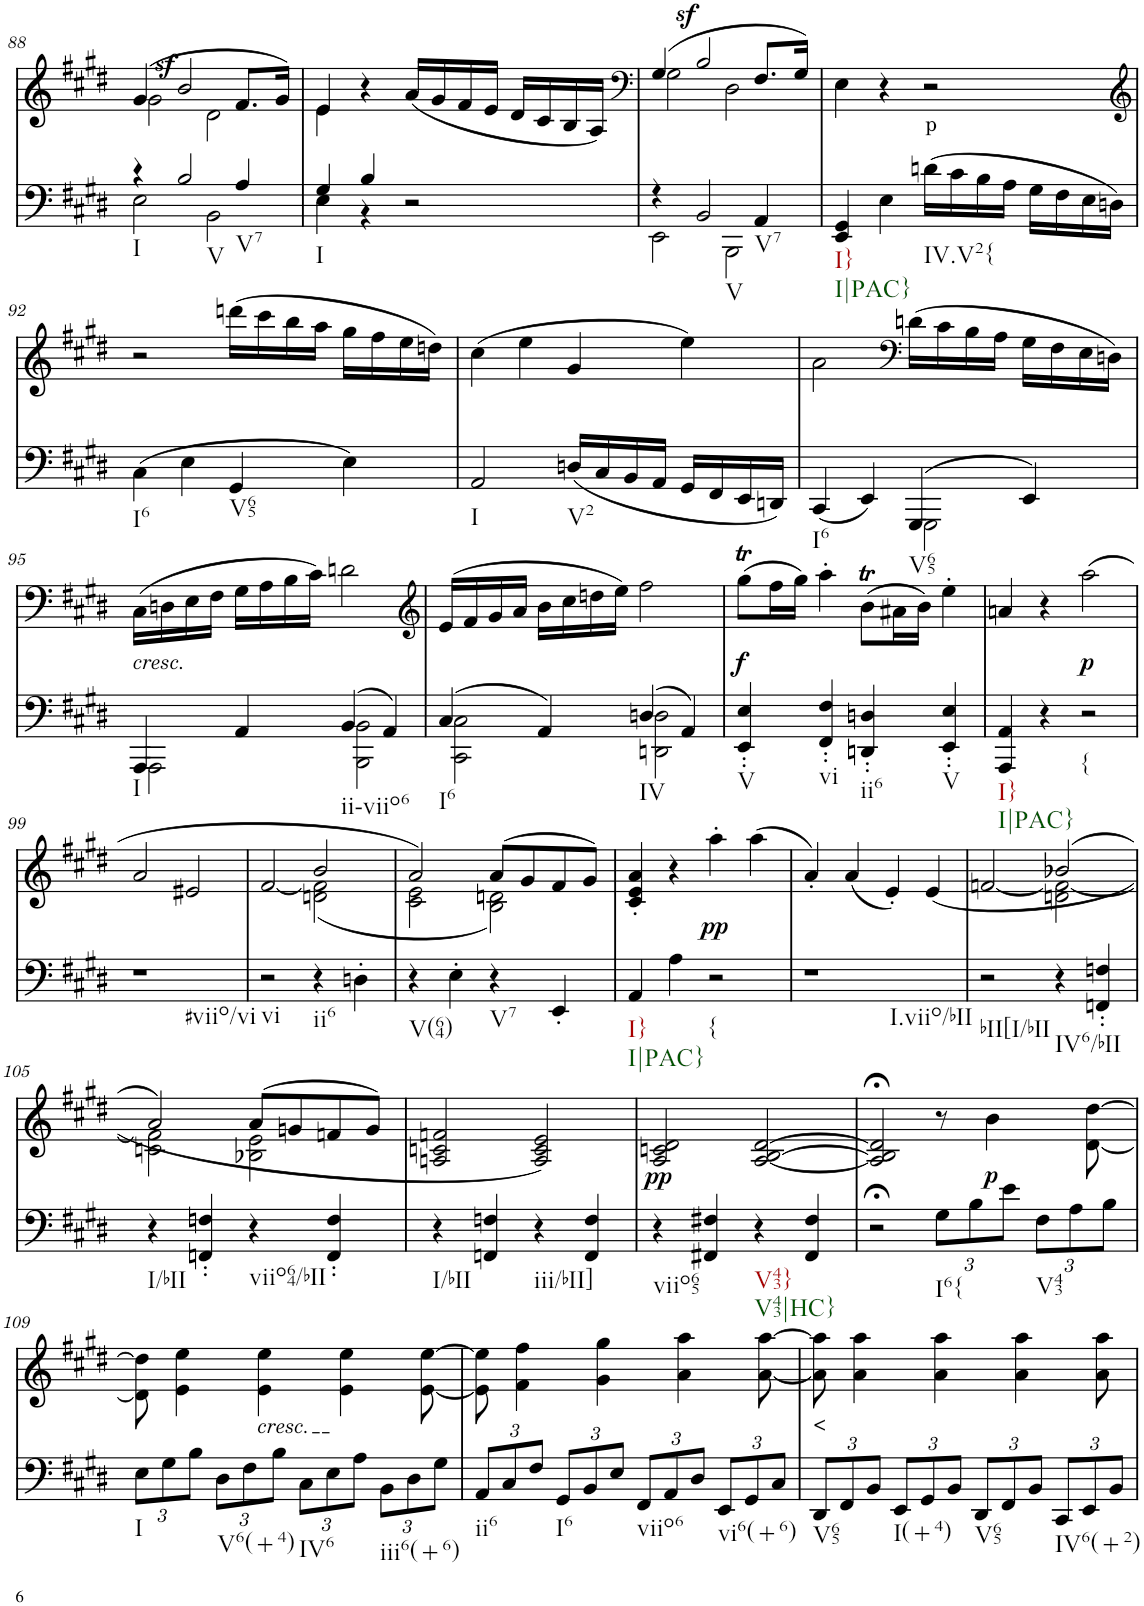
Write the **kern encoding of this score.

**kern	**kern	**text	**dynam
*part2	*part1	*part1	*part1
*staff2	*staff1	*staff1	*staff1
*I"Piano	*I"Piano	*	*
*I'Pno	*I'Pno	*	*
!!LO:PB:g=z
*clefF4	*clefG2	*	*
*k[f#c#g#d#]	*k[f#c#g#d#]	*	*
*M2/2	*M2/2	*	*
=88	=88	=88	=88
*^	*^	*	*
!LO:TX:b:t=I	!	!	!	!	!
4r	2E\	(4g#/	2g#\	.	.
!LO:TX:b:t=V	!	!	!	!	!
!	!	!	!	!	!LO:DY:a
2B/	.	2b/	.	.	sf
.	2BB\	.	2d#\	.	.
!LO:TX:b:t=V7	!	!	!	!	!
4A/	.	8.f#/L	.	.	.
.	.	16g#/Jk)	.	.	.
=89	=89	=89	=89	=89	=89
!LO:TX:b:t=I	!	!	!	!	!
4G#/	4E\	4e/	4e\	.	.
4B/	4r	4r	2.ryy	.	.
2r	2ryy	(16a/LL	.	.	.
.	.	16g#/	.	.	.
.	.	16f#/	.	.	.
.	.	16e/JJ	.	.	.
.	.	16d#/LL	.	.	.
.	.	16c#/	.	.	.
.	.	16B/	.	.	.
.	.	16A/JJ)	.	.	.
=90	=90	=90	=90	=90	=90
*	*	*clefF4	*	*	*
4r	2EE\	(4G#/	2G#\	.	.
!LO:TX:b:t=V	!	!	!	!	!
!	!	!	!	!	!LO:DY:a
2BB/	.	2B/	.	.	sf
.	2BBB\	.	2D#\	.	.
!LO:TX:b:t=V7	!	!	!	!	!
4AA/	.	8.F#/L	.	.	.
.	.	16G#/Jk)	.	.	.
*v	*v	*	*	*	*
*	*v	*v	*	*
=91	=91	=91	=91
!LO:TX:b:t=I}	!	!	!
!LO:TX:b:t=I|PAC}	!	!	!
4EE/ 4GG#/	4E\	.	.
4E\	4r	.	.
!LO:TX:b:t=IV.V2{	!	!	!
!	!	!LO:LY:b	!
(16dn\LL	2r	p	.
16c#\	.	.	.
16B\	.	.	.
16A\JJ	.	.	.
16G#\LL	.	.	.
16F#\	.	.	.
16E\	.	.	.
16Dn\JJ)	.	.	.
!!LO:LB:g=z
=92	=92	=92	=92
*	*clefG2	*	*
!LO:TX:b:t=I6	!	!	!
(4C#\	2r	.	.
4E\	.	.	.
!LO:TX:b:t=V65	!	!	!
4GG#/	(16dddn\LL	.	.
.	16ccc#\	.	.
.	16bb\	.	.
.	16aa\JJ	.	.
4E\)	16gg#\LL	.	.
.	16ff#\	.	.
.	16ee\	.	.
.	16ddn\JJ)	.	.
=93	=93	=93	=93
!LO:TX:b:t=I	!	!	!
2AA/	(4cc#\	.	.
.	4ee\	.	.
!LO:TX:b:t=V2	!	!	!
(16Dn/LL	4g#/	.	.
16C#/	.	.	.
16BB/	.	.	.
16AA/JJ	.	.	.
16GG#/LL	4ee\)	.	.
16FF#/	.	.	.
16EE/	.	.	.
16DDn/JJ)	.	.	.
=94	=94	=94	=94
*^	*	*	*
!LO:TX:b:t=I6	!	!	!	!
(4CC#/	2ryy	2a\	.	.
4EE/)	.	.	.	.
*	*	*clefF4	*	*
!LO:TX:b:t=V65	!	!	!	!
(4GGG#/	2GGG#\	(16dn\LL	.	.
.	.	16c#\	.	.
.	.	16B\	.	.
.	.	16A\JJ	.	.
4EE/)	.	16G#\LL	.	.
.	.	16F#\	.	.
.	.	16E\	.	.
.	.	16Dn\JJ)	.	.
!!LO:LB:g=z
=95	=95	=95	=95	=95
!	!	!LO:TX:b:i:t=cresc.	!	!
!LO:TX:b:t=I	!	!	!	!
!	!	!	!LO:LY:b	!
4AAA/	2AAA\	(16C#\LL	<	.
.	.	16Dn\	.	.
.	.	16E\	.	.
.	.	16F#\JJ	.	.
4AA/	.	16G#\LL	.	.
.	.	16A\	.	.
.	.	16B\	.	.
.	.	16c#\JJ)	.	.
!LO:TX:b:t=ii-viio6	!	!	!	!
(4BB/	2BBB\ 2BB\	2dn\	.	.
4AA/)	.	.	.	.
=96	=96	=96	=96	=96
*	*	*clefG2	*	*
!LO:TX:b:t=I6	!	!	!	!
(4C#/	2CC#\ 2C#\	(16e/LL	.	.
.	.	16f#/	.	.
.	.	16g#/	.	.
.	.	16a/JJ	.	.
4AA/)	.	16b\LL	.	.
.	.	16cc#\	.	.
.	.	16ddn\	.	.
.	.	16ee\JJ)	.	.
!LO:TX:b:t=IV	!	!	!	!
(4Dn/	2DDn\ 2D\	2ff#\	.	.
4AA/)	.	.	.	.
*v	*v	*	*	*
=97	=97	=97	=97
!LO:TX:b:t=V	!	!	!
!	!	!LO:LY:b	!LO:DY:b
4EE/' 4E/'	(8gg#t\L	f	f
.	16ff#\L	.	.
.	16gg#\JJ)	.	.
!LO:TX:b:t=vi	!	!	!
4FF#/' 4F#/'	4aa'\	.	.
!LO:TX:b:t=ii6	!	!	!
4DDn/' 4Dn/'	(8bT\L	.	.
.	16a#X\L	.	.
.	16b\JJ)	.	.
!LO:TX:b:t=V	!	!	!
4EE/' 4E/'	4ee'\	.	.
=98	=98	=98	=98
!LO:TX:b:t=I}	!	!	!
!LO:TX:b:t=I|PAC}	!	!	!
4AAA/ 4AA/	4an/	.	.
4r	4r	.	.
!LO:TX:b:t={	!	!	!
!	!	!LO:LY:b	!LO:DY:b
2r	(2aa\	p	p
!!LO:LB:g=z
=99	=99	=99	=99
!LO:TX:b:t=#viio/vi	!	!	!
1r	2a/	.	.
.	2e#X/	.	.
=100	=100	=100	=100
*	*^	*	*
!LO:TX:b:t=vi	!	!	!	!
2r	[2f#/	2ryy	.	.
!LO:TX:b:t=ii6	!	!	!	!
4r	2b/	(2dn\ 2f#\]	.	.
4Dn'\	.	.	.	.
=101	=101	=101	=101	=101
!LO:TX:b:t=V(64)	!	!	!	!
4r	2a/)	2c#\ 2e\	.	.
4E'\	.	.	.	.
!LO:TX:b:t=V7	!	!	!	!
4r	(8a/L	2B\ 2dn\)	.	.
.	8g#/	.	.	.
4EE'/	8f#/	.	.	.
.	8g#/J)	.	.	.
*	*v	*v	*	*
=102	=102	=102	=102
!LO:TX:b:t=I}	!	!	!
!LO:TX:b:t=I|PAC}	!	!	!
4AA/	4c#/' 4e/' 4a/'	.	.
4A\	4r	.	.
!LO:TX:b:t={	!	!	!
!	!	!LO:LY:b	!LO:DY:b
2r	4aa'\	pp	pp
.	(4aa\	.	.
=103	=103	=103	=103
!LO:TX:b:t=I.viio/bII	!	!	!
1r	4a'/)	.	.
.	(4a/	.	.
.	4e'/)	.	.
.	(<4e/	.	.
=104	=104	=104	=104
*	*^	*	*
!LO:TX:b:t=bII[I/bII	!	!	!	!
2r	[2fn/	2ryy	.	.
!LO:TX:b:t=IV6/bII	!	!	!	!
4r	(2b-X/	2dn\ 2f\_	.	.
4FFn/' 4Fn/'	.	.	.	.
!!LO:LB:g=z	!!
=105	=105	=105	=105	=105
!LO:TX:b:t=I/bII	!	!	!	!
4r	2a/)	2cn\ 2f\]	.	.
4FFn/' 4Fn/'	.	.	.	.
!LO:TX:b:t=viio64/bII	!	!	!	!
4r	(8a/L	2B-X\ 2e\	.	.
.	8gn/	.	.	.
4FF/' 4F/'	8fn/	.	.	.
.	8g/J)	.	.	.
*	*v	*v	*	*
=106	=106	=106	=106
!LO:TX:b:t=I/bII	!	!	!
4r	2An/ 2cn/ 2fn/	.	.
4FFn/ 4Fn/	.	.	.
!LO:TX:b:t=iii/bII]	!	!	!
4r	2A/ 2c/ 2e/)	.	.
4FF/ 4F/	.	.	.
=107	=107	=107	=107
!LO:TX:b:t=viio65	!	!	!
!	!	!LO:LY:b	!LO:DY:b
4r	2A/ 2cn/ 2d#/	pp	pp
4FF#X/ 4F#X/	.	.	.
!LO:TX:b:t=V43}	!	!	!
!LO:TX:b:t=V43|HC}	!	!	!
4r	[2A/ [2B/ [2d#/	.	.
4FF#/ 4F#/	.	.	.
=108	=108	=108	=108
2r;<	2A/];< 2B/];< 2d#/];<	.	.
*Xbrackettup	*	*	*
!LO:TX:b:t=I6{	!	!	!
12G#\L	8r	.	.
12B\	.	.	.
!	!	!LO:LY:b	!LO:DY:b
.	4b\	p	p
12e\J	.	.	.
!LO:TX:b:t=V43	!	!	!
12F#\L	.	.	.
12A\	.	.	.
.	[8d#\ [8dd#\	.	.
12B\J	.	.	.
!!LO:LB:g=z
=109	=109	=109	=109
!LO:TX:b:t=I	!	!	!
!	!	!LO:LY:b	!
12E\L	8d#\] 8dd#\]	<	.
12G#\	.	.	.
.	4e\ 4ee\	.	.
12B\J	.	.	.
!LO:TX:b:t=V6(+4)	!	!	!
12D#\L	.	.	.
12F#\	.	.	.
!	!LO:TX:b:i:t=cresc.	!	!
.	4e\ 4ee\	.	.
12B\J	.	.	.
!LO:TX:b:t=IV6	!	!	!
12C#\L	.	.	.
12E\	.	.	.
.	4e\ 4ee\	.	.
12A\J	.	.	.
!LO:TX:b:t=iii6(+6)	!	!	!
12BB\L	.	.	.
12D#\	.	.	.
.	[8e\ [8ee\	.	.
12G#\J	.	.	.
=110	=110	=110	=110
!LO:TX:b:t=ii6	!	!	!
12AA/L	8e\] 8ee\]	.	.
12C#/	.	.	.
.	4f#\ 4ff#\	.	.
12F#/J	.	.	.
!LO:TX:b:t=I6	!	!	!
12GG#/L	.	.	.
12BB/	.	.	.
.	4g#\ 4gg#\	.	.
12E/J	.	.	.
!LO:TX:b:t=viio6	!	!	!
12FF#/L	.	.	.
12AA/	.	.	.
.	4a\ 4aa\	.	.
12D#/J	.	.	.
!LO:TX:b:t=vi6(+6)	!	!	!
12EE/L	.	.	.
12GG#/	.	.	.
.	[8a\ [8aa\	.	.
12C#/J	.	.	.
=111	=111	=111	=111
!LO:TX:b:t=V65	!	!	!
!	!	!LO:LY:b	!
12DD#/L	8a\] 8aa\]	<	.
12FF#/	.	.	.
.	4a\ 4aa\	.	.
12BB/J	.	.	.
!LO:TX:b:t=I(+4)	!	!	!
12EE/L	.	.	.
12GG#/	.	.	.
.	4a\ 4aa\	.	.
12BB/J	.	.	.
!LO:TX:b:t=V65	!	!	!
12DD#/L	.	.	.
12FF#/	.	.	.
.	4a\ 4aa\	.	.
12BB/J	.	.	.
!LO:TX:b:t=IV6(+2)	!	!	!
12CC#/L	.	.	.
12EE/	.	.	.
.	8a\ 8aa\	.	.
12BB/J	.	.	.
=	=	=	=
*-	*-	*-	*-
